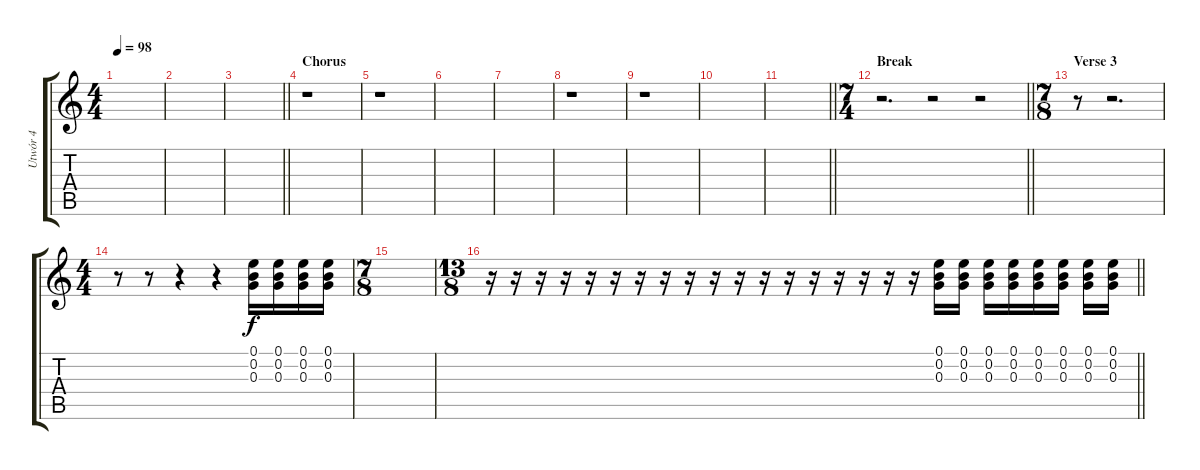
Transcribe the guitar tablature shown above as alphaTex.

\track ("Utwór 4" "Utwór 4") {instrument overdrivenguitar}
\staff {score tabs}
\tuning (E4 B3 G3 D3 A2 E2) {hide}
\ts (4 4)
\tempo 98
\clef g2
\ks c
|
|
\barLineRight lightlight
|
\section ("" "Chorus")
r.1 |
r.1 |
|
|
r.1 |
r.1 |
|
\barLineRight lightlight
|
\ts (7 4)
\section ("" "Break")
\barLineRight lightlight
r.2{d} r.2 r.2 |
\ts (7 8)
\section ("" "Verse 3")
r.8 r.2{d} |
\ts (4 4)
r.8 r.8 r.4 r.4 (0.1 0.2 0.3).16 (0.1 0.2 0.3).16 (0.1 0.2 0.3).16 (0.1 0.2 0.3).16 |
\ts (7 8)
|
\ts (13 8)
\barLineRight lightlight
r.16 r.16 r.16 r.16 r.16 r.16 r.16 r.16 r.16 r.16 r.16 r.16 r.16 r.16 r.16 r.16 r.16 r.16 (0.1 0.2 0.3).16 (0.1 0.2 0.3).16 (0.1 0.2 0.3).16 (0.1 0.2 0.3).16 (0.1 0.2 0.3).16 (0.1 0.2 0.3).16 (0.1 0.2 0.3).16 (0.1 0.2 0.3).16
